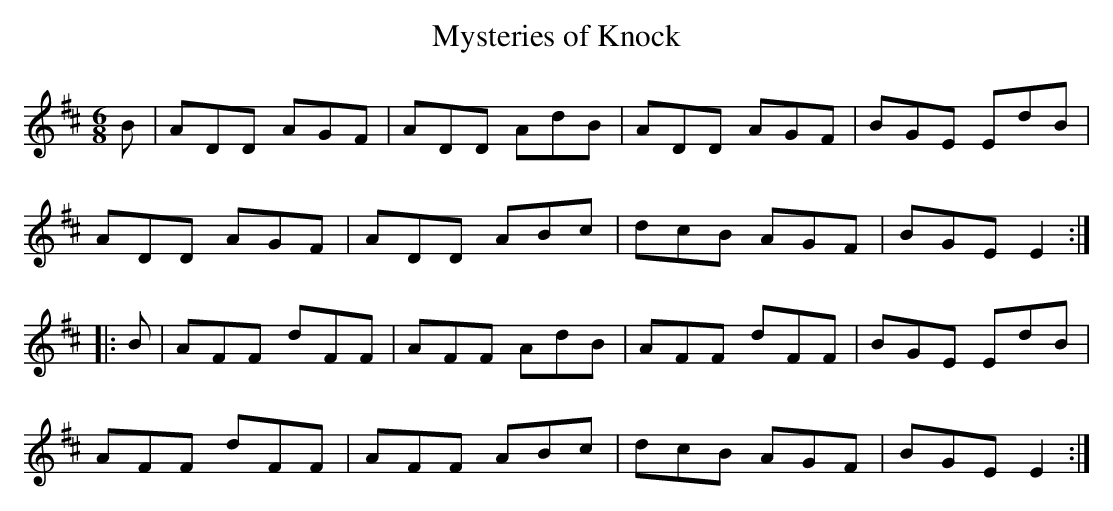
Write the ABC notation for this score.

X:1
T:Mysteries of Knock
M:6/8
L:1/8
K:D
B|ADD AGF|ADD AdB|ADD AGF|BGE EdB|
ADD AGF|ADD ABc|dcB AGF|BGE E2:|
|:B|AFF dFF|AFF AdB|AFF dFF|BGE EdB|
AFF dFF|AFF ABc|dcB AGF|BGE E2:|]
